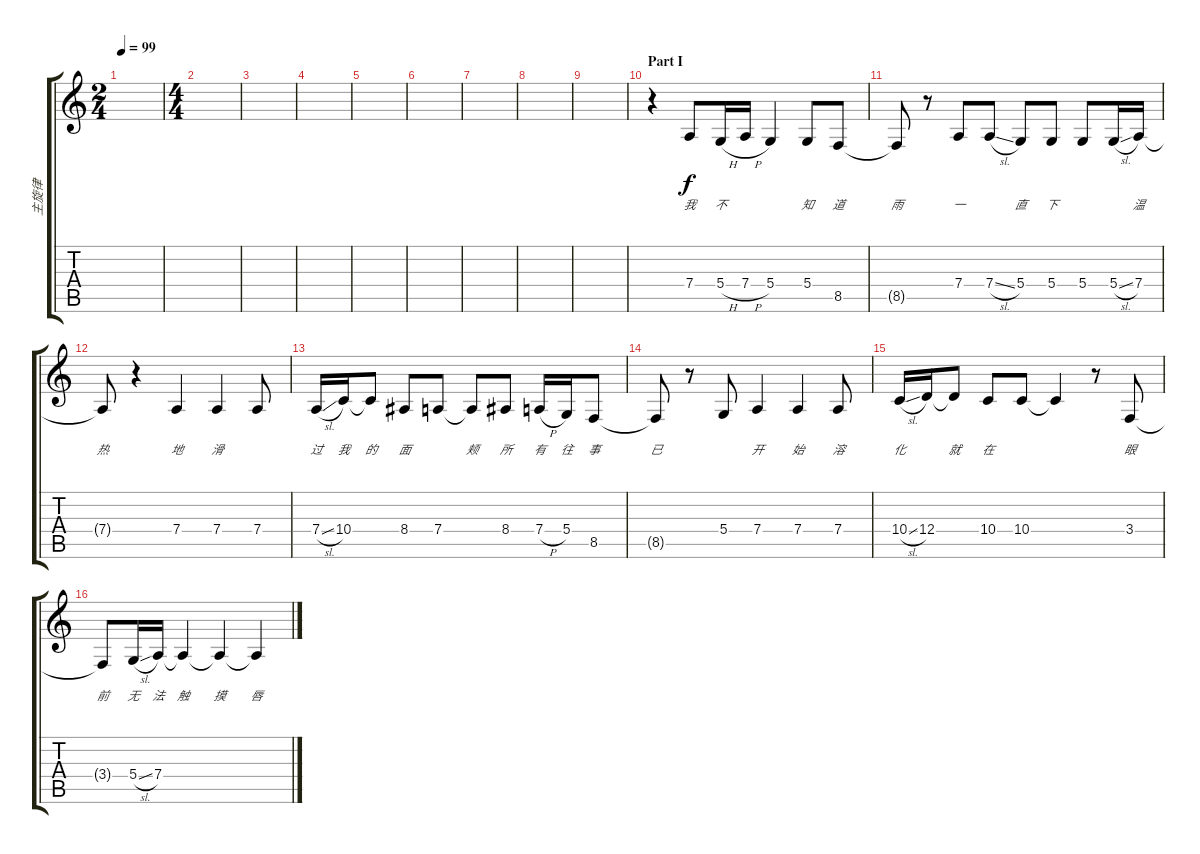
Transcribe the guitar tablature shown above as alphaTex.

\track ("主旋律" "主旋律") {instrument clarinet}
\staff {score tabs}
\tuning (E4 B3 G3 D3 A2 E2) {hide}
\ts (2 4)
\tempo 99
\clef g2
\ks c
|
\ts (4 4)
|
|
|
|
|
|
|
|
\section ("" "Part I")
r.4 7.4.8{lyrics (0 "我") lyrics (1 "") lyrics (2 "") lyrics (3 "") lyrics (4 "")} 5.4{h}.16{lyrics (0 "不") lyrics (1 "") lyrics (2 "") lyrics (3 "") lyrics (4 "")} 7.4{h}.16{lyrics (0 "") lyrics (1 "") lyrics (2 "") lyrics (3 "") lyrics (4 "")} 5.4.4{lyrics (0 "") lyrics (1 "") lyrics (2 "") lyrics (3 "") lyrics (4 "")} 5.4.8{lyrics (0 "知") lyrics (1 "") lyrics (2 "") lyrics (3 "") lyrics (4 "")} 8.5.8{lyrics (0 "道") lyrics (1 "") lyrics (2 "") lyrics (3 "") lyrics (4 "")} |
8.5{t}.8{lyrics (0 "雨") lyrics (1 "") lyrics (2 "") lyrics (3 "") lyrics (4 "")} r.8 7.4.8{lyrics (0 "一") lyrics (1 "") lyrics (2 "") lyrics (3 "") lyrics (4 "")} 7.4{sl}.8{lyrics (0 "") lyrics (1 "") lyrics (2 "") lyrics (3 "") lyrics (4 "")} 5.4.8{lyrics (0 "直") lyrics (1 "") lyrics (2 "") lyrics (3 "") lyrics (4 "")} 5.4.8{lyrics (0 "下") lyrics (1 "") lyrics (2 "") lyrics (3 "") lyrics (4 "")} 5.4.8{lyrics (0 "") lyrics (1 "") lyrics (2 "") lyrics (3 "") lyrics (4 "")} 5.4{sl}.16{lyrics (0 "") lyrics (1 "") lyrics (2 "") lyrics (3 "") lyrics (4 "")} 7.4.16{lyrics (0 "温") lyrics (1 "") lyrics (2 "") lyrics (3 "") lyrics (4 "")} |
7.4{t}.8{lyrics (0 "热") lyrics (1 "") lyrics (2 "") lyrics (3 "") lyrics (4 "")} r.4 7.4.4{lyrics (0 "地") lyrics (1 "") lyrics (2 "") lyrics (3 "") lyrics (4 "")} 7.4.4{lyrics (0 "滑") lyrics (1 "") lyrics (2 "") lyrics (3 "") lyrics (4 "")} 7.4.8{lyrics (0 "") lyrics (1 "") lyrics (2 "") lyrics (3 "") lyrics (4 "")} |
7.4{sl}.16{lyrics (0 "过") lyrics (1 "") lyrics (2 "") lyrics (3 "") lyrics (4 "")} 10.4.16{lyrics (0 "我") lyrics (1 "") lyrics (2 "") lyrics (3 "") lyrics (4 "")} 10.4{t}.8{lyrics (0 "的") lyrics (1 "") lyrics (2 "") lyrics (3 "") lyrics (4 "")} 8.4.8{lyrics (0 "面") lyrics (1 "") lyrics (2 "") lyrics (3 "") lyrics (4 "")} 7.4.8{lyrics (0 "") lyrics (1 "") lyrics (2 "") lyrics (3 "") lyrics (4 "")} 7.4{t}.8{lyrics (0 "颊") lyrics (1 "") lyrics (2 "") lyrics (3 "") lyrics (4 "")} 8.4.8{lyrics (0 "所") lyrics (1 "") lyrics (2 "") lyrics (3 "") lyrics (4 "")} 7.4{h}.16{lyrics (0 "有") lyrics (1 "") lyrics (2 "") lyrics (3 "") lyrics (4 "")} 5.4.16{lyrics (0 "往") lyrics (1 "") lyrics (2 "") lyrics (3 "") lyrics (4 "")} 8.5.8{lyrics (0 "事") lyrics (1 "") lyrics (2 "") lyrics (3 "") lyrics (4 "")} |
8.5{t}.8{lyrics (0 "已") lyrics (1 "") lyrics (2 "") lyrics (3 "") lyrics (4 "")} r.8 5.4.8{lyrics (0 "") lyrics (1 "") lyrics (2 "") lyrics (3 "") lyrics (4 "")} 7.4.4{lyrics (0 "开") lyrics (1 "") lyrics (2 "") lyrics (3 "") lyrics (4 "")} 7.4.4{lyrics (0 "始") lyrics (1 "") lyrics (2 "") lyrics (3 "") lyrics (4 "")} 7.4.8{lyrics (0 "溶") lyrics (1 "") lyrics (2 "") lyrics (3 "") lyrics (4 "")} |
10.4{sl}.16{lyrics (0 "化") lyrics (1 "") lyrics (2 "") lyrics (3 "") lyrics (4 "")} 12.4.16{lyrics (0 "") lyrics (1 "") lyrics (2 "") lyrics (3 "") lyrics (4 "")} 12.4{t}.8{lyrics (0 "就") lyrics (1 "") lyrics (2 "") lyrics (3 "") lyrics (4 "")} 10.4.8{lyrics (0 "在") lyrics (1 "") lyrics (2 "") lyrics (3 "") lyrics (4 "")} 10.4.8{lyrics (0 "") lyrics (1 "") lyrics (2 "") lyrics (3 "") lyrics (4 "")} 10.4{t}.4{lyrics (0 "") lyrics (1 "") lyrics (2 "") lyrics (3 "") lyrics (4 "")} r.8 3.4.8{lyrics (0 "眼") lyrics (1 "") lyrics (2 "") lyrics (3 "") lyrics (4 "")} |
3.4{t}.8{lyrics (0 "前") lyrics (1 "") lyrics (2 "") lyrics (3 "") lyrics (4 "")} 5.4{sl}.16{lyrics (0 "无") lyrics (1 "") lyrics (2 "") lyrics (3 "") lyrics (4 "")} 7.4.16{lyrics (0 "法") lyrics (1 "") lyrics (2 "") lyrics (3 "") lyrics (4 "")} 7.4{t}.4{lyrics (0 "触") lyrics (1 "") lyrics (2 "") lyrics (3 "") lyrics (4 "")} 7.4{t}.4{lyrics (0 "摸") lyrics (1 "") lyrics (2 "") lyrics (3 "") lyrics (4 "")} 7.4{t}.4{lyrics (0 "唇") lyrics (1 "") lyrics (2 "") lyrics (3 "") lyrics (4 "")}
